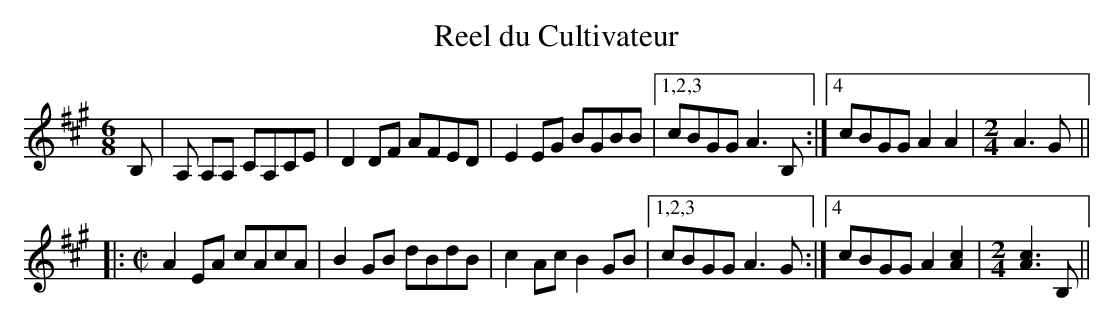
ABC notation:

X:1
T:Reel du Cultivateur
M:6/8
L:1/8
K:A
B,|A, A,A, CA,CE|D2 DF AFED|E2 EG BGBB|1,2,3 cBGG A3B,:|4 cBGG A2A2|[M:2/4]A3G||
|:[M:C|]A2 EA cAcA|B2 GB dBdB|c2 Ac B2 GB|1,2,3cBGG A3G:|4 cBGG A2[A2c2]|[M:2/4][A3c3]B,||
